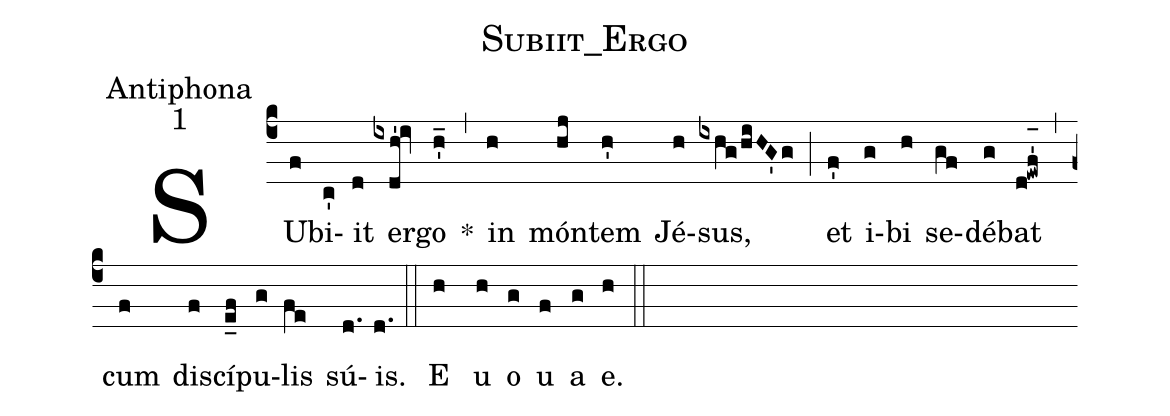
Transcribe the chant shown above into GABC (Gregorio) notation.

name:Subiit_Ergo;
office-part:Antiphona;
mode:1;
%%
(c4) SU(f)bi(c')it(d) er(ixdh'!iv)go(h'_) *(,) in(h) món(hj)tem(h') Jé(h)sus,(ixhg/hiHG'g) (;) et(f') i(g)bi(h) se(gf)dé(g)bat(d!ewf_') (,) cum(f) di(f)scí(e_f)pu(g)lis(fe) sú(d.)is.(d.) (::) <eu> E (h) u(h) o(g) u(f) a(g) e.(h) </eu> (::)
